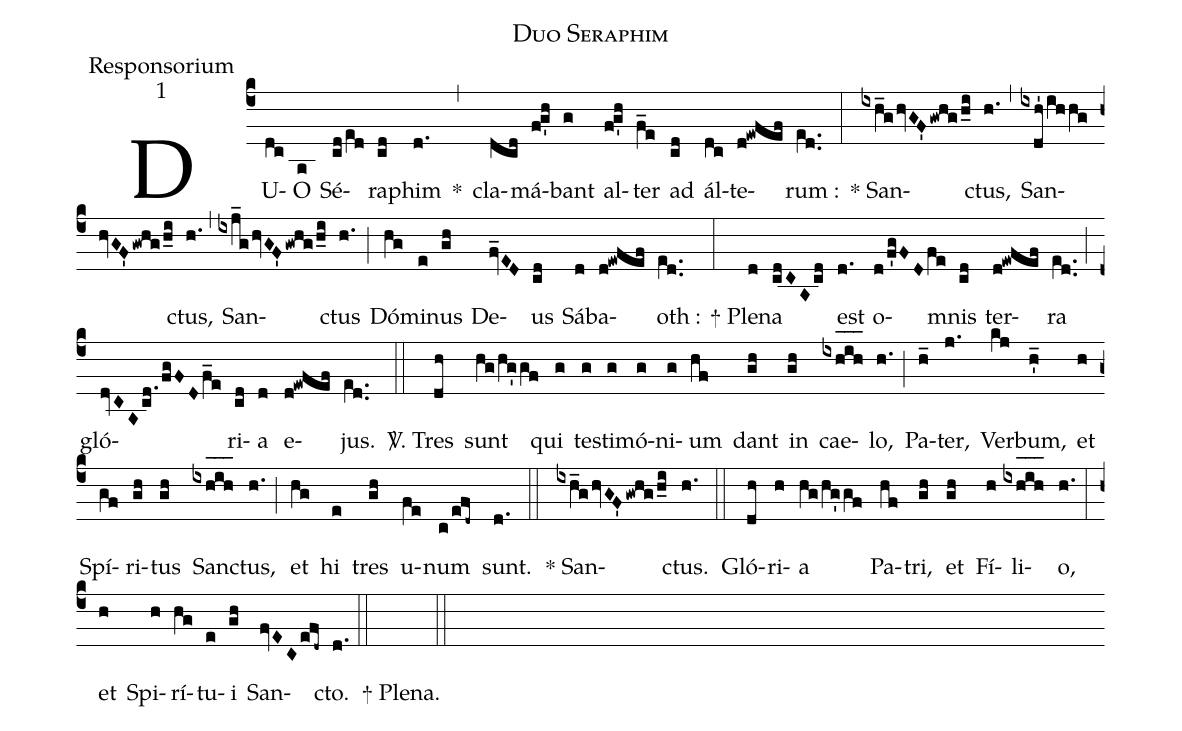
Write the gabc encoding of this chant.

name:Duo Seraphim;
office-part:Responsorium;
mode:1;
%%
(c4) DU(dc)O(a) Sé(cd/e[ll:1]d)ra(cd)phim(d.) *(,) cla(dcd)má(fg'h)bant(g) al(fg'h)ter(f_e) ad(cd) ál(dc)te(d!ewfef)rum :(e[ll:1]d..) (:)
* San(ixh_ghvGF'gwhg/h_i)ctus,(h.) (,) San(ixdh'/ihhghvGF'gwhg/h_i)ctus,(h.) (,) San(ixj_ghvGF'gwhg/h_i)ctus(h.) (;) Dó(hg)mi(e)nus(gh) De(fv_ED)us(cd) Sá(d)ba(d!ewfef)oth :(e[ll:1]d..) (:)
+ Ple(d)na(cd[ll:1]/CAcd) est(d.) o(d/f'gFDfe)mnis(cd) ter(d!ewfef)ra(e[ll:1]d..) (;) gló(dv[ll:1]/CAcd./fgFDf_e)ri(cd)a(d) e(d!ewfef)jus.(e[ll:1]d..) (::)
<sp>V/</sp>. Tres(dh) sunt(hg/hg'gf) qui(g) te(g)sti(g)mó(g)ni(g)um(hf)  dant(gh) in(gh) cae(ixh_[oh:h]i_[oh:h]h_[oh:h])lo,(h.) (;) Pa(h_)ter,(j.) Ver(kj)bum,(h'_) et(h) Spí(gf)ri(gh)tus(gh) San(ixh_[oh:h]i_[oh:h]h_[oh:h])ctus,(h.) (;) et(hg) hi(e) tres(gh) u(fe)num(c/efd~) sunt.(d.) (::) * San(ixh_ghvGF'gwhg/h_i)ctus.(h.) (::)
Gló(dh)ri(h)a(hg/hg'gf) Pa(hf)tri,(gh) et(gh) Fí(h)li(ixh_[oh:h]i_[oh:h]h_[oh:h])o,(h.) (:) et(h) Spi(h)rí(hg)tu(e)i(gh) San(fvECefd~)cto.(d.) (::) ()+ Plena.() (::)
